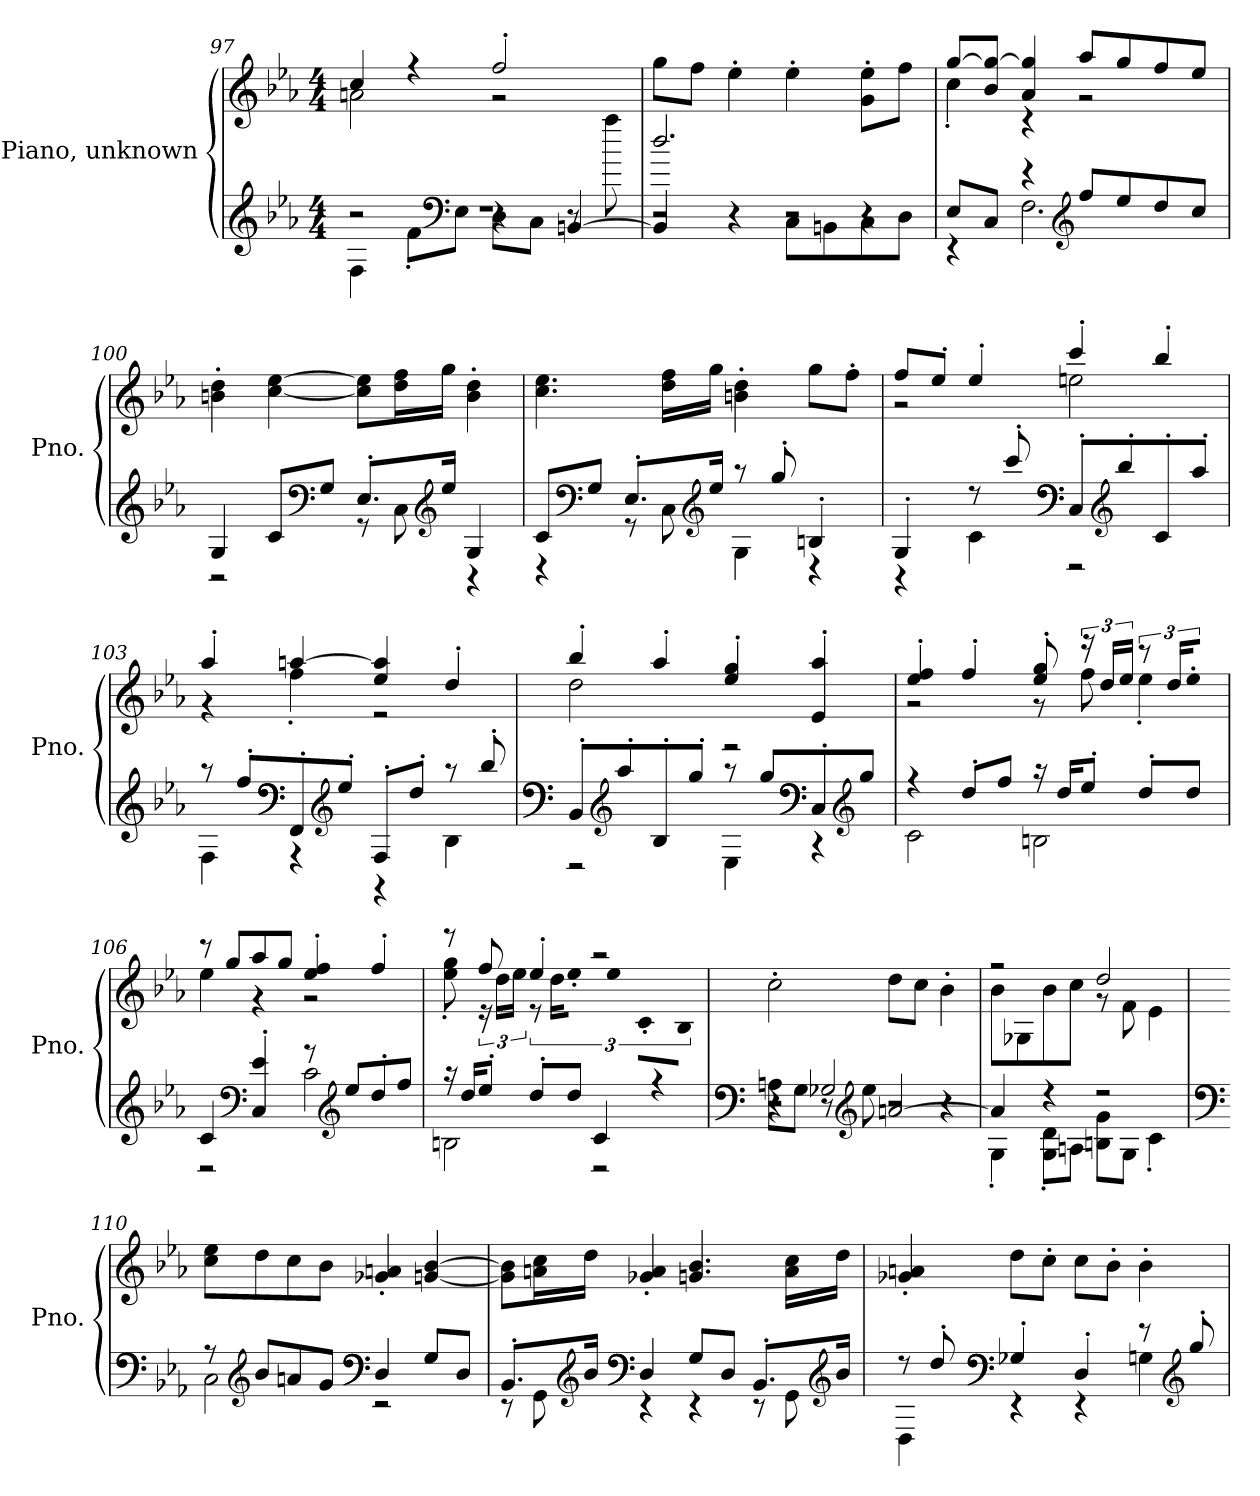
**kern	**kern
*part1	*part1
*staff2	*staff1
*I"Piano, unknown	*
*I'Pno.	*
*clefG2	*clefG2
*k[b-e-a-]	*k[b-e-a-]
*M4/4	*M4/4
=97	=97
*^	*^
*	*^	*	*
1r	4F\	2r	4cc/	2an\
.	8f'\L	.	4r	.
*clefF4	*	*	*	*
.	8E-\J	.	.	.
.	8D\L	4r	2ff'/	2r
.	8C\J	.	.	.
.	8r	[4BBn/	.	.
.	8aa-\	.	.	.
*	*	*	*v	*v
=98	=98	=98	=98
2.dd/	2r	4BB/]	8gg\L
.	.	.	8ff\J
.	.	4r	4ee-'\
.	8C\L	2r	4ee-'\
.	8BBn\	.	.
4r	8C\	.	8g\' 8ee-\'L
.	8D\J	.	8ff\J
*	*v	*v	*
!!LO:LB:g=z
=99	=99	=99
*	*	*^
8E-/L	4r	[8gg/L	4cc'\
8C/J	.	8b-/ 8gg/_J	.
4r	2.F\	4a-/ 4gg/]	4r
*clefG2	*	*	*
8ff/L	.	8aa-/L	2r
8ee-/	.	8gg/	.
8dd/	.	8ff/	.
8cc/J	.	8ee-/J	.
*	*	*v	*v
=100	=100	=100
4G/	2r	4bn\' 4dd\'
8c/L	.	[4cc\ [4ee-\
*clefF4	*	*
8G/J	.	.
8.E-'/L	8r	8cc\] 8ee-\]L
.	8C\	16dd\ 16ff\L
*clefG2	*	*
16ee-/Jk	.	16gg\JJ
4G/	4r	4b\' 4dd\'
=101	=101	=101
8c/L	4r	4.cc\ 4.ee-\
*clefF4	*	*
8G/J	.	.
8.E-'/L	8r	.
.	8C\	16dd\ 16ff\LL
*clefG2	*	*
16ee-/Jk	.	16gg\JJ
8r	4G\	4bn\' 4dd\'
8gg'/	.	.
4Bn'/	4r	8gg\L
.	.	8ff'\J
!!LO:LB:g=z
=102	=102	=102
*	*	*^
4G'/	4r	8ff/L	2r
.	.	8ee-'/J	.
8r	4c\	4ee-'/	.
8ccc'/	.	.	.
*clefF4	*	*	*
8C'/L	2r	4ccc'/	2een\
*clefG2	*	*	*
8bb-'/	.	.	.
8c'/	.	4bb-'/	.
8aa-'/J	.	.	.
=103	=103	=103	=103
8r	4F\	4aa-'/	4r
8ff'/L	.	.	.
*clefF4	*	*	*
8FF'/	4r	[4aan/	4ff'\
*clefG2	*	*	*
8ee-'/J	.	.	.
8F'/L	4r	4ee-/ 4aa/]	2r
8dd'/J	.	.	.
8r	4B-\	4dd'/	.
8bb-'/	.	.	.
=104	=104	=104	=104
*clefF4	*	*	*
8BB-'/L	2r	4bb-'/	2dd\
*clefG2	*	*	*
8aa-'/	.	.	.
8B-'/	.	4aa-'/	.
8gg'/J	.	.	.
8r	4E-\	4ee-/' 4gg/'	2r
8gg/L	.	.	.
*clefF4	*	*	*
8C'/	4r	4e-/' 4aa-/'	.
*clefG2	*	*	*
8gg/J	.	.	.
!!LO:LB:g=z	!!
=105	=105	=105	=105
4r	2c\	4ee-/' 4ff/'	2r
8dd'/L	.	4ff'/	.
8ff/J	.	.	.
16r	2Bn\	8ee-/' 8gg/'	8r
16dd/KL	.	.	.
8ee-'/J	.	24r	8ff\
.	.	24dd/LL	.
.	.	24ee-/JJ	.
8dd'/L	.	12r	4ee-'\
.	.	24dd/KL	.
8dd/J	.	8ee-'/J	.
=106	=106	=106	=106
4c/	2r	8r	4ee-\
.	.	8gg/L	.
*clefF4	*	*	*
4C/' 4e-/'	.	8aa-/	4r
.	.	8gg/J	.
8r	2c\	4ee-/' 4ff/'	2r
*clefG2	*	*	*
8ee-/L	.	.	.
8dd'/	.	4ff'/	.
8ff/J	.	.	.
=107	=107	=107	=107
16r	2Bn\	8r	8ee-\' 8gg\'
16dd/KL	.	.	.
8ee-'/J	.	8ff/	24r
.	.	.	24dd\LL
.	.	.	24ee-\JJ
8dd'/L	.	4ee-'/	12r
.	.	.	24dd\KL
8dd/J	.	.	8ee-'\J
4c/	2r	2r	4ee-\
4r	.	.	8c'\L
.	.	.	8B-\J
*v	*v	*	*
*	*v	*v
!!LO:LB:g=z
=108	=108
*clefF4	*
*^	*
*	*^	*
2r	8An\L	4r	2cc'\
.	8G\J	.	.
.	8r	2G-X/	.
*clefG2	*	*	*
.	8ee-\	.	.
[2an/	2r	.	8dd\L
.	.	.	8cc\J
.	.	4r	4b-'\
*	*v	*v	*
=109	=109	=109
*	*	*^
4a/]	4G'\	2r	8b-\L
.	.	.	8G-X\
4r	8G\' 8d\'L	.	8b-\
.	8An\J	.	8cc\J
2r	8Bn\ 8g\L	2dd/	8r
.	8G\J	.	8f\
.	4c'\	.	4e-\
*	*	*v	*v
=110	=110	=110
*clefF4	*	*
8r	2C\	8cc\ 8ee-\L
*clefG2	*	*
8b-/L	.	8dd\
8an/	.	8cc\
8g/J	.	8b-\J
*clefF4	*	*
4D/	2r	4g-X/' 4an/'
8G/L	.	[4gn/ [4b-/
8D/J	.	.
!!LO:PB:g=z
=111	=111	=111
8.BB-'/L	8r	8g\] 8b-\]L
.	8GG\	16an\ 16cc\L
*clefG2	*	*
16b-/Jk	.	16dd\JJ
*clefF4	*	*
4D/	4r	4g-X/' 4a/'
8G/L	4r	4.gn/ 4.b-/
8D/J	.	.
8.BB-'/L	8r	.
.	8GG\	16a\ 16cc\LL
*clefG2	*	*
16b-/Jk	.	16dd\JJ
=112	=112	=112
8r	4D\	4g-X/' 4an/'
8dd'/	.	.
*clefF4	*	*
4G-X'/	4r	8dd\L
.	.	8cc'\J
4D'/	4r	8cc\L
.	.	8b-'\J
8r	4Gn\	4b-'\
*clefG2	*	*
8gg'/	.	.
*v	*v	*
=	=
*-	*-
